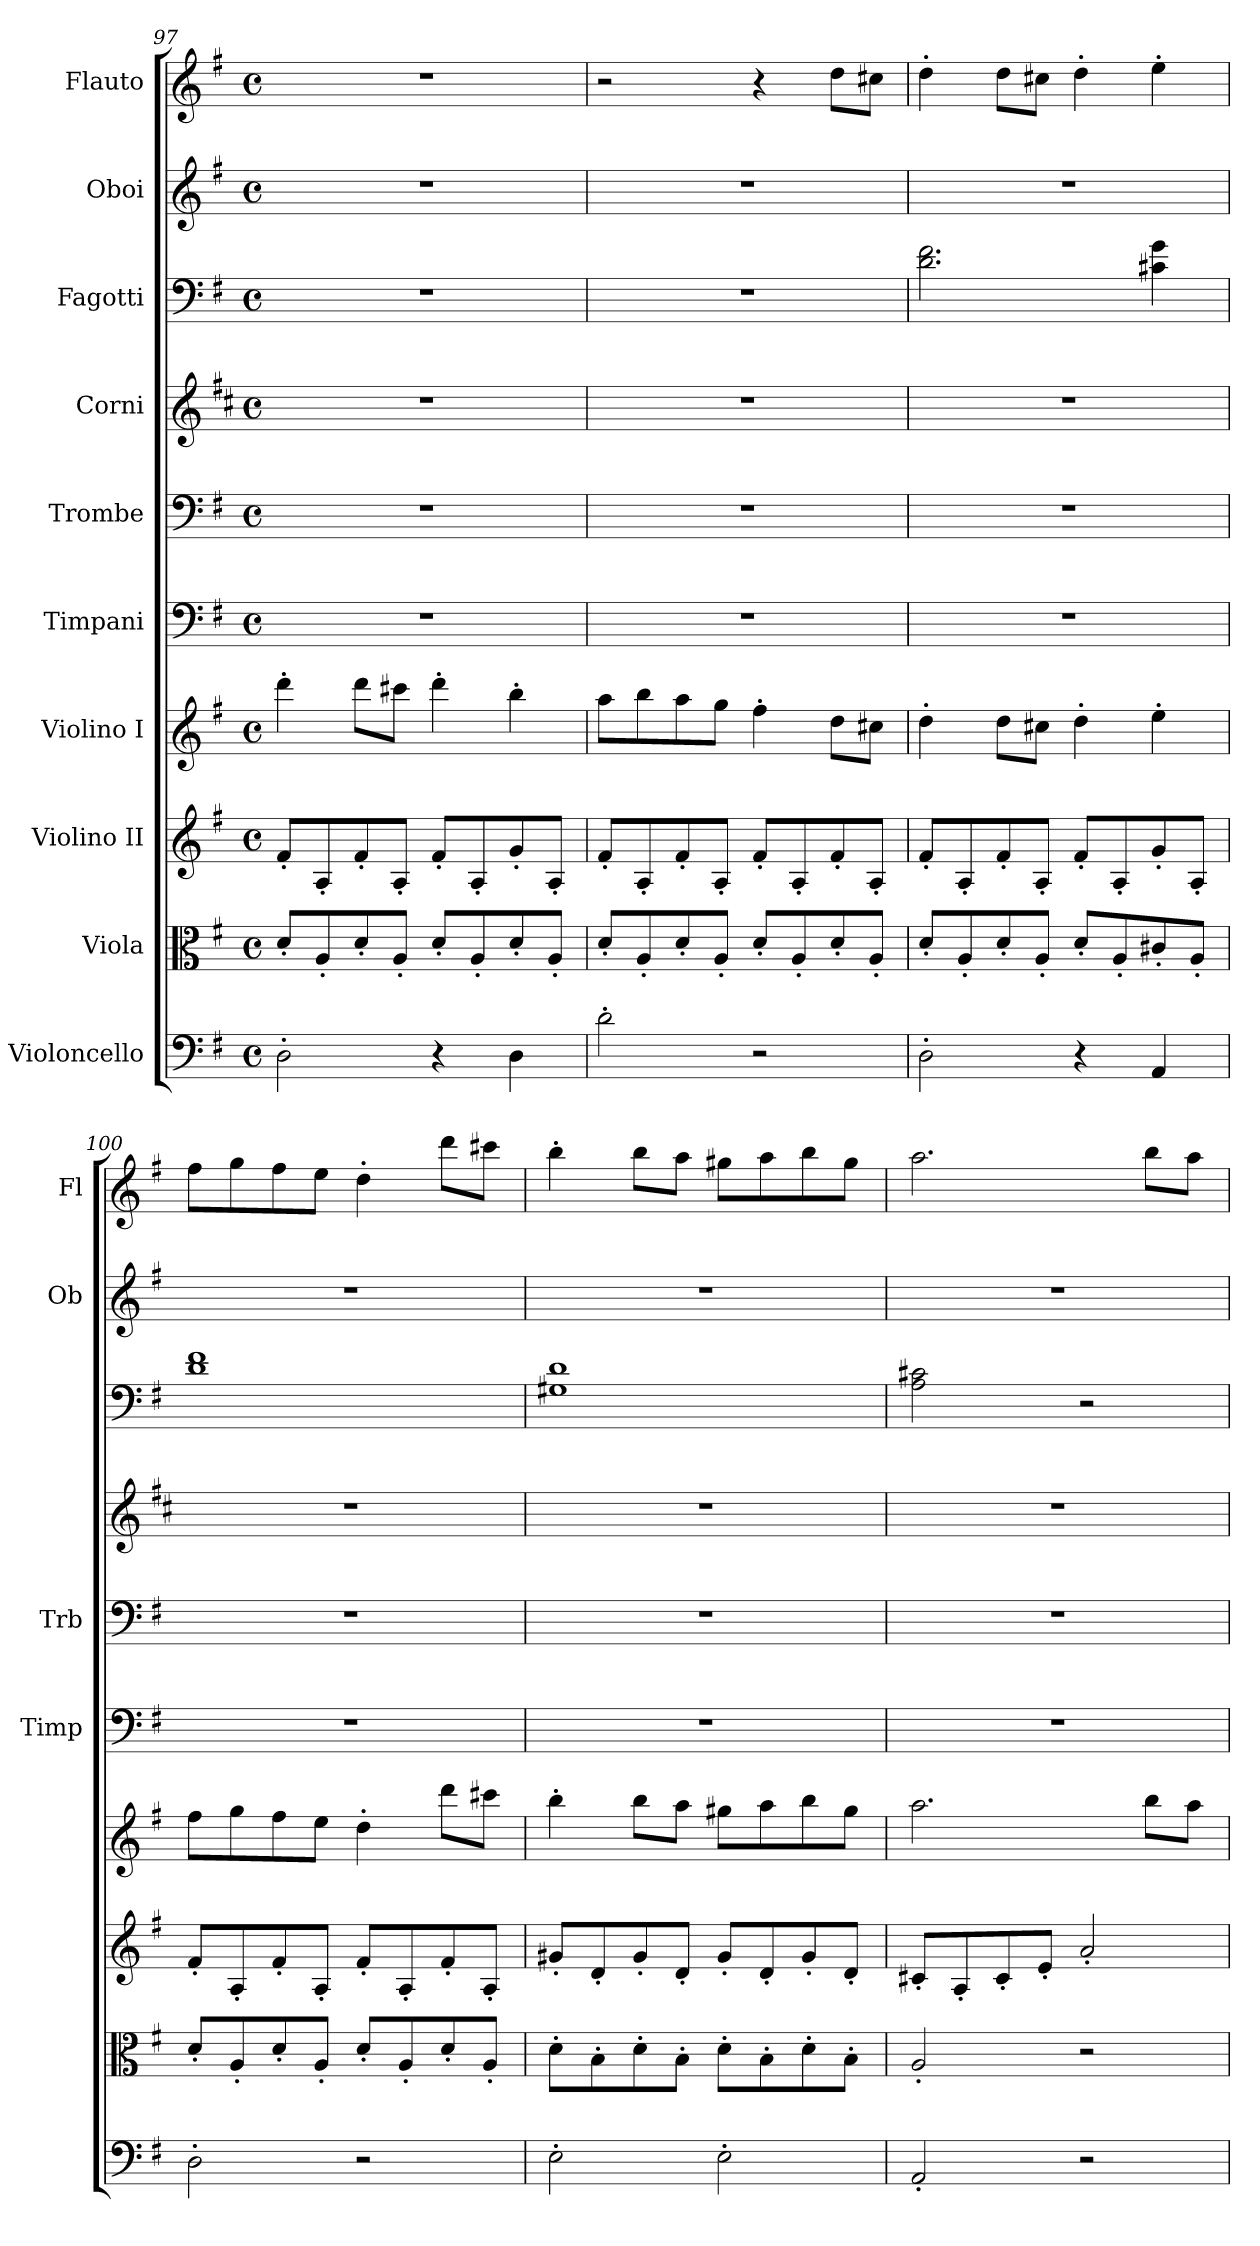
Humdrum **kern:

**kern	**kern	**kern	**kern	**kern	**kern	**kern	**kern	**kern	**kern
*part10	*part9	*part8	*part7	*part6	*part5	*part4	*part3	*part2	*part1
*staff10	*staff9	*staff8	*staff7	*staff6	*staff5	*staff4	*staff3	*staff2	*staff1
*I"Violoncello	*I"Viola	*I"Violino II	*I"Violino I	*I"Timpani	*I"Trombe	*I"Corni	*I"Fagotti	*I"Oboi	*I"Flauto
*	*	*	*	*I'Timp	*I'Trb	*	*	*I'Ob	*I'Fl
*clefF4	*clefC3	*clefG2	*clefG2	*clefF4	*clefF4	*clefG2	*clefF4	*clefG2	*clefG2
*	*	*	*	*	*	*ITrd4c7	*	*	*
*k[f#]	*k[f#]	*k[f#]	*k[f#]	*k[f#]	*k[f#]	*k[f#]	*k[f#]	*k[f#]	*k[f#]
*M4/4	*M4/4	*M4/4	*M4/4	*M4/4	*M4/4	*M4/4	*M4/4	*M4/4	*M4/4
*met(c)	*met(c)	*met(c)	*met(c)	*met(c)	*met(c)	*met(c)	*met(c)	*met(c)	*met(c)
=97	=97	=97	=97	=97	=97	=97	=97	=97	=97
2D'\	8d'/L	8f#'/L	4ddd'\	1r	1r	1r	1r	1r	1r
.	8A'/	8A'/	.	.	.	.	.	.	.
.	8d'/	8f#'/	8ddd\L	.	.	.	.	.	.
.	8A'/J	8A'/J	8ccc#X\J	.	.	.	.	.	.
4r	8d'/L	8f#'/L	4ddd'\	.	.	.	.	.	.
.	8A'/	8A'/	.	.	.	.	.	.	.
4D\	8d'/	8g'/	4bb'\	.	.	.	.	.	.
.	8A'/J	8A'/J	.	.	.	.	.	.	.
=98	=98	=98	=98	=98	=98	=98	=98	=98	=98
2d'\	8d'/L	8f#'/L	8aa\L	1r	1r	1r	1r	1r	2r
.	8A'/	8A'/	8bb\	.	.	.	.	.	.
.	8d'/	8f#'/	8aa\	.	.	.	.	.	.
.	8A'/J	8A'/J	8gg\J	.	.	.	.	.	.
2r	8d'/L	8f#'/L	4ff#'\	.	.	.	.	.	4r
.	8A'/	8A'/	.	.	.	.	.	.	.
.	8d'/	8f#'/	8dd\L	.	.	.	.	.	8dd\L
.	8A'/J	8A'/J	8cc#X\J	.	.	.	.	.	8cc#X\J
=99	=99	=99	=99	=99	=99	=99	=99	=99	=99
2D'\	8d'/L	8f#'/L	4dd'\	1r	1r	1r	2.d\ 2.f#\	1r	4dd'\
.	8A'/	8A'/	.	.	.	.	.	.	.
.	8d'/	8f#'/	8dd\L	.	.	.	.	.	8dd\L
.	8A'/J	8A'/J	8cc#X\J	.	.	.	.	.	8cc#X\J
4r	8d'/L	8f#'/L	4dd'\	.	.	.	.	.	4dd'\
.	8A'/	8A'/	.	.	.	.	.	.	.
4AA/	8c#X'/	8g'/	4ee'\	.	.	.	4c#X\ 4g\	.	4ee'\
.	8A'/J	8A'/J	.	.	.	.	.	.	.
=100	=100	=100	=100	=100	=100	=100	=100	=100	=100
2D'\	8d'/L	8f#'/L	8ff#\L	1r	1r	1r	1d 1f#	1r	8ff#\L
.	8A'/	8A'/	8gg\	.	.	.	.	.	8gg\
.	8d'/	8f#'/	8ff#\	.	.	.	.	.	8ff#\
.	8A'/J	8A'/J	8ee\J	.	.	.	.	.	8ee\J
2r	8d'/L	8f#'/L	4dd'\	.	.	.	.	.	4dd'\
.	8A'/	8A'/	.	.	.	.	.	.	.
.	8d'/	8f#'/	8ddd\L	.	.	.	.	.	8ddd\L
.	8A'/J	8A'/J	8ccc#X\J	.	.	.	.	.	8ccc#X\J
=101	=101	=101	=101	=101	=101	=101	=101	=101	=101
2E'\	8d'\L	8g#X'/L	4bb'\	1r	1r	1r	1G#X 1d	1r	4bb'\
.	8B'\	8d'/	.	.	.	.	.	.	.
.	8d'\	8g#'/	8bb\L	.	.	.	.	.	8bb\L
.	8B'\J	8d'/J	8aa\J	.	.	.	.	.	8aa\J
2E'\	8d'\L	8g#'/L	8gg#X\L	.	.	.	.	.	8gg#X\L
.	8B'\	8d'/	8aa\	.	.	.	.	.	8aa\
.	8d'\	8g#'/	8bb\	.	.	.	.	.	8bb\
.	8B'\J	8d'/J	8gg#\J	.	.	.	.	.	8gg#\J
!!LO:PB:g=z
=102	=102	=102	=102	=102	=102	=102	=102	=102	=102
2AA'/	2A'/	8c#X'/L	2.aa\	1r	1r	1r	2A\ 2c#X\	1r	2.aa\
.	.	8A'/	.	.	.	.	.	.	.
.	.	8c#'/	.	.	.	.	.	.	.
.	.	8e'/J	.	.	.	.	.	.	.
2r	2r	2a'/	.	.	.	.	2r	.	.
.	.	.	8bb\L	.	.	.	.	.	8bb\L
.	.	.	8aa\J	.	.	.	.	.	8aa\J
=	=	=	=	=	=	=	=	=	=
*-	*-	*-	*-	*-	*-	*-	*-	*-	*-
